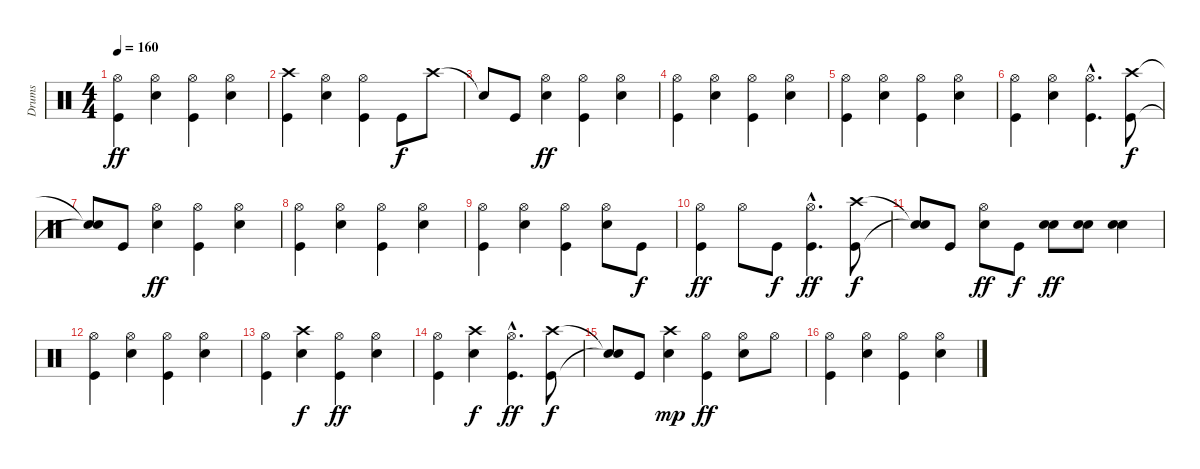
\track ("Drums" "Drums") {instrument percussion}
\staff {score}
\articulation defaults
\ts (4 4)
\tempo 160
\clef neutral
\ks c
("Hi-Hat (open)" "Kick (hit)").4{dy ff} ("Hi-Hat (open)" "Snare (hit) 2").4 ("Hi-Hat (open)" "Kick (hit)").4 ("Hi-Hat (open)" "Snare (hit) 2").4 |
("Crash high (hit)" "Kick (hit)").4 ("Hi-Hat (open)" "Snare (hit) 2").4 ("Hi-Hat (open)" "Kick (hit)").4 "Kick (hit)".8{dy f} "Crash high (hit)".8 |
"Snare (hit)"{t}.8 "Kick (hit)".8 ("Hi-Hat (open)" "Snare (hit) 2").4{dy ff} ("Hi-Hat (open)" "Kick (hit)").4 ("Hi-Hat (open)" "Snare (hit) 2").4 |
("Hi-Hat (open)" "Kick (hit)").4 ("Hi-Hat (open)" "Snare (hit) 2").4 ("Hi-Hat (open)" "Kick (hit)").4 ("Hi-Hat (open)" "Snare (hit) 2").4 |
("Hi-Hat (open)" "Kick (hit)").4 ("Hi-Hat (open)" "Snare (hit) 2").4 ("Hi-Hat (open)" "Kick (hit)").4 ("Hi-Hat (open)" "Snare (hit) 2").4 |
("Hi-Hat (open)" "Kick (hit)").4 ("Hi-Hat (open)" "Snare (hit) 2").4 ("Hi-Hat (open)"{hac} "Kick (hit)"{hac}).4{d} ("Crash high (hit)" "Kick (hit)").8{dy f} |
("Snare (hit)"{t} "Snare (hit)"{t}).8 "Kick (hit)".8 ("Hi-Hat (open)" "Snare (hit) 2").4{dy ff} ("Hi-Hat (open)" "Kick (hit)").4 ("Hi-Hat (open)" "Snare (hit) 2").4 |
("Hi-Hat (open)" "Kick (hit)").4 ("Hi-Hat (open)" "Snare (hit) 2").4 ("Hi-Hat (open)" "Kick (hit)").4 ("Hi-Hat (open)" "Snare (hit) 2").4 |
("Hi-Hat (open)" "Kick (hit)").4 ("Hi-Hat (open)" "Snare (hit) 2").4 ("Hi-Hat (open)" "Kick (hit)").4 ("Hi-Hat (open)" "Snare (hit) 2").8 "Kick (hit)".8{dy f} |
("Hi-Hat (open)" "Kick (hit)").4{dy ff} "Hi-Hat (open)".8 "Kick (hit)".8{dy f} ("Hi-Hat (open)"{hac} "Kick (hit)"{hac}).4{d dy ff} ("Crash high (hit)" "Kick (hit)").8{dy f} |
("Snare (hit)"{t} "Snare (hit)"{t}).8 "Kick (hit)".8 ("Hi-Hat (open)" "Snare (hit) 2").8{dy ff} "Kick (hit)".8{dy f} ("Snare (hit) 2" "Snare (hit) 2").8{dy ff} ("Snare (hit) 2" "Snare (hit) 2").8 ("Snare (hit) 2" "Snare (hit) 2").4 |
("Hi-Hat (open)" "Kick (hit)").4 ("Hi-Hat (open)" "Snare (hit) 2").4 ("Hi-Hat (open)" "Kick (hit)").4 ("Hi-Hat (open)" "Snare (hit) 2").4 |
("Hi-Hat (open)" "Kick (hit)").4 ("Crash high (hit)" "Snare (hit) 2").4{dy f} ("Hi-Hat (open)" "Kick (hit)").4{dy ff} ("Hi-Hat (open)" "Snare (hit) 2").4 |
("Hi-Hat (open)" "Kick (hit)").4 ("Crash high (hit)" "Snare (hit) 2").4{dy f} ("Hi-Hat (open)"{hac} "Kick (hit)"{hac}).4{d dy ff} ("Crash high (hit)" "Kick (hit)").8{dy f} |
("Snare (hit)"{t} "Snare (hit)"{t}).8 "Kick (hit)".8 ("Crash high (hit)" "Snare (hit) 2").4{dy mp} ("Hi-Hat (open)" "Kick (hit)").4{dy ff} ("Hi-Hat (open)" "Snare (hit) 2").8 "Hi-Hat (open)".8 |
("Hi-Hat (open)" "Kick (hit)").4 ("Hi-Hat (open)" "Snare (hit) 2").4 ("Hi-Hat (open)" "Kick (hit)").4 ("Hi-Hat (open)" "Snare (hit) 2").4
